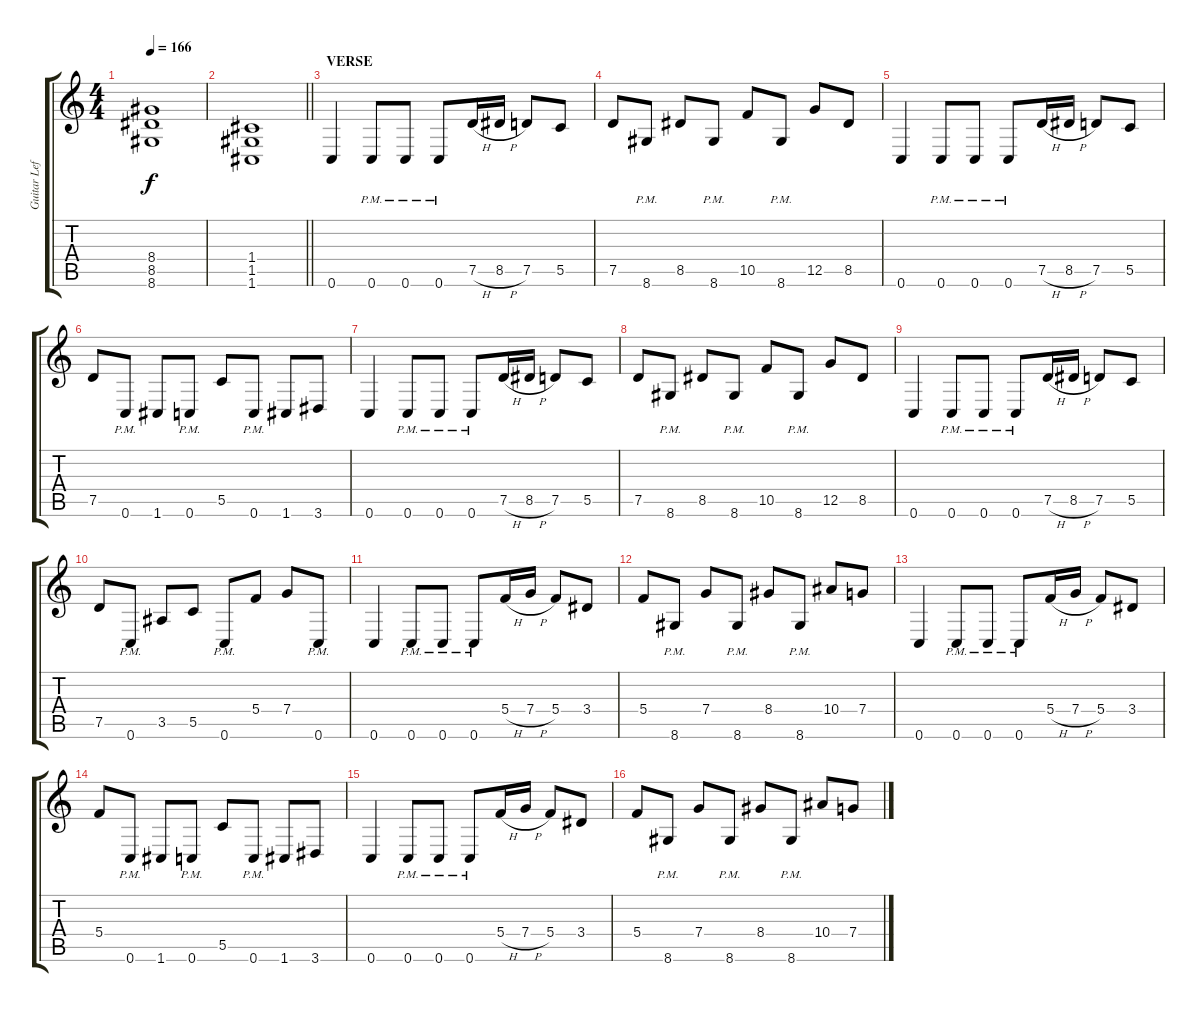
\track ("Guitar Left" "Guitar Lef") {instrument distortionguitar}
\staff {score tabs}
\tuning (D4 A3 F3 C3 G2 C2) {hide}
\ts (4 4)
\tempo 166
\clef g2
\ks c
(8.4 8.5 8.6).1{dy f} |
\barLineRight lightlight
(1.4 1.5 1.6).1 |
\section ("" "VERSE")
0.6.4 0.6{pm}.8 0.6{pm}.8 0.6{pm}.8 7.5{h}.16 8.5{h}.16 7.5.8 5.5.8 |
7.5.8 8.6{pm}.8 8.5.8 8.6{pm}.8 10.5.8 8.6{pm}.8 12.5.8 8.5.8 |
0.6.4 0.6{pm}.8 0.6{pm}.8 0.6{pm}.8 7.5{h}.16 8.5{h}.16 7.5.8 5.5.8 |
7.5.8 0.6{pm}.8 1.6.8 0.6{pm}.8 5.5.8 0.6{pm}.8 1.6.8 3.6.8 |
0.6.4 0.6{pm}.8 0.6{pm}.8 0.6{pm}.8 7.5{h}.16 8.5{h}.16 7.5.8 5.5.8 |
7.5.8 8.6{pm}.8 8.5.8 8.6{pm}.8 10.5.8 8.6{pm}.8 12.5.8 8.5.8 |
0.6.4 0.6{pm}.8 0.6{pm}.8 0.6{pm}.8 7.5{h}.16 8.5{h}.16 7.5.8 5.5.8 |
7.5.8 0.6{pm}.8 3.5.8 5.5.8 0.6{pm}.8 5.4.8 7.4.8 0.6{pm}.8 |
0.6.4 0.6{pm}.8 0.6{pm}.8 0.6{pm}.8 5.4{h}.16 7.4{h}.16 5.4.8 3.4.8 |
5.4.8 8.6{pm}.8 7.4.8 8.6{pm}.8 8.4.8 8.6{pm}.8 10.4.8 7.4.8 |
0.6.4 0.6{pm}.8 0.6{pm}.8 0.6{pm}.8 5.4{h}.16 7.4{h}.16 5.4.8 3.4.8 |
5.4.8 0.6{pm}.8 1.6.8 0.6{pm}.8 5.5.8 0.6{pm}.8 1.6.8 3.6.8 |
0.6.4 0.6{pm}.8 0.6{pm}.8 0.6{pm}.8 5.4{h}.16 7.4{h}.16 5.4.8 3.4.8 |
5.4.8 8.6{pm}.8 7.4.8 8.6{pm}.8 8.4.8 8.6{pm}.8 10.4.8 7.4.8
